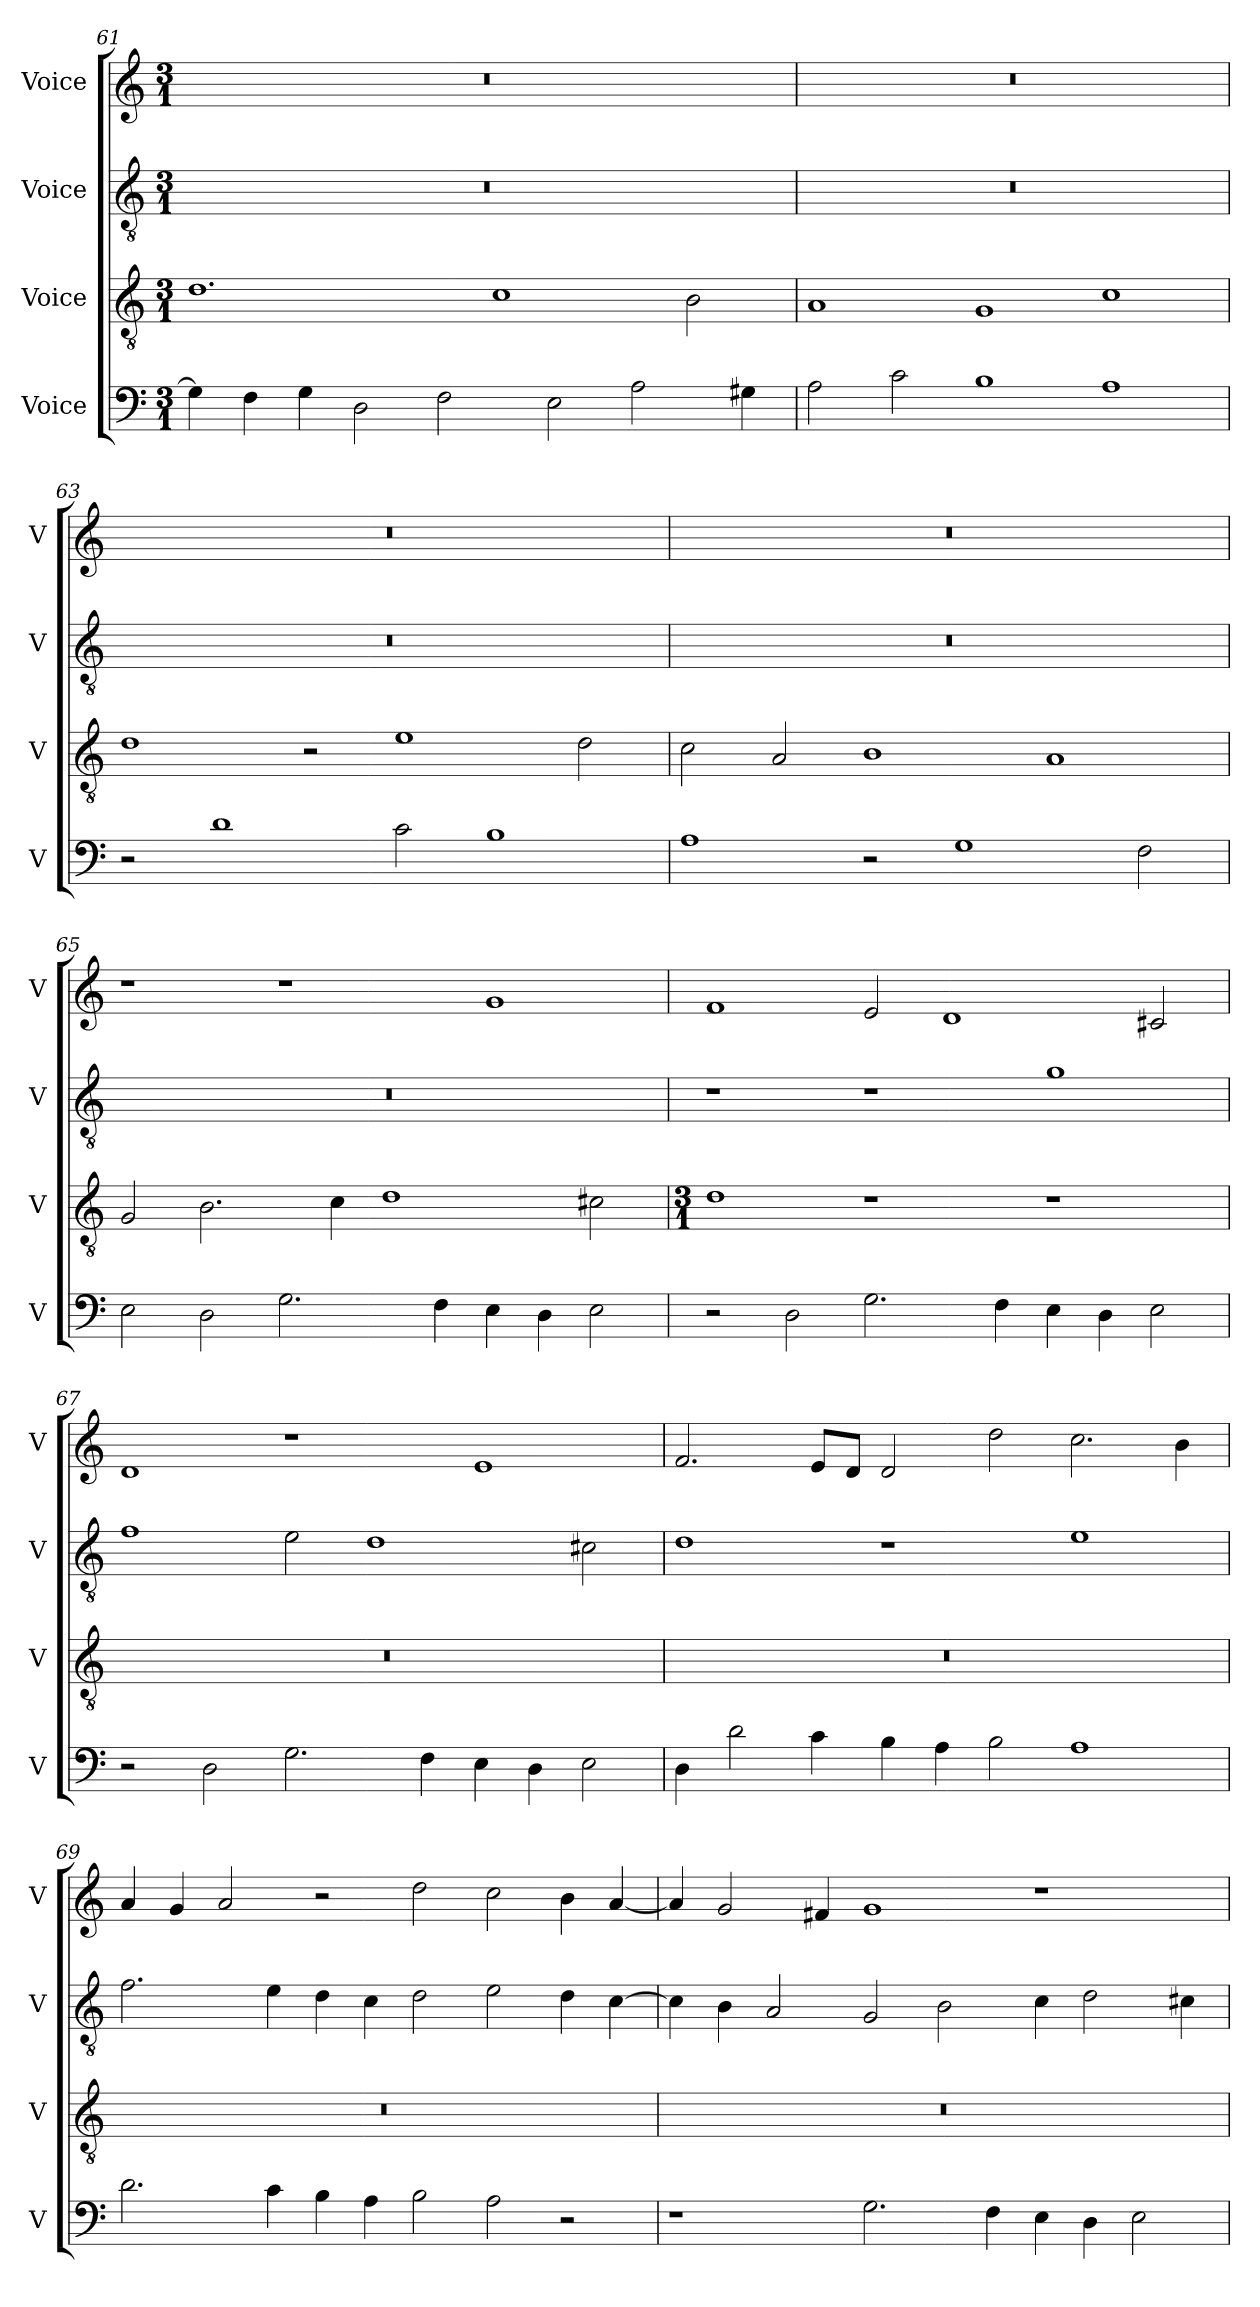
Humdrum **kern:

**kern	**kern	**kern	**kern
*part4	*part3	*part2	*part1
*staff4	*staff3	*staff2	*staff1
*I"Voice	*I"Voice	*I"Voice	*I"Voice
*I'V	*I'V	*I'V	*I'V
*clefF4	*clefGv2	*clefGv2	*clefG2
*k[]	*k[]	*k[]	*k[]
*M3/1	*M3/1	*M3/1	*M3/1
=61	=61	=61	=61
4G\]	1.d	0.r	0.r
4F\	.	.	.
4G\	.	.	.
2D\	.	.	.
2F\	.	.	.
.	1c	.	.
2E\	.	.	.
2A\	.	.	.
.	2B\	.	.
4G#X\	.	.	.
!!LO:PB:g=z
=62	=62	=62	=62
2A\	1A	0.r	0.r
2c\	.	.	.
1B	1G	.	.
1A	1c	.	.
=63	=63	=63	=63
2r	1d	0.r	0.r
1d	.	.	.
.	2r	.	.
2c\	1e	.	.
1B	.	.	.
.	2d\	.	.
=64	=64	=64	=64
1A	2c\	0.r	0.r
.	2A/	.	.
2r	1B	.	.
1G	.	.	.
.	1A	.	.
2F\	.	.	.
!!LO:LB:g=z
=65	=65	=65	=65
2E\	2G/	0.r	1r
2D\	2.B\	.	.
2.G\	.	.	1r
.	4c\	.	.
.	1d	.	.
4F\	.	.	.
4E\	.	.	1g
4D\	.	.	.
2E\	2c#X\	.	.
=66	=66	=66	=66
*	*M3/1	*	*
2r	1d	1r	1f
2D\	.	.	.
2.G\	1r	1r	2e/
.	.	.	1d
4F\	.	.	.
4E\	1r	1g	.
4D\	.	.	.
2E\	.	.	2c#X/
!!LO:LB:g=z
=67	=67	=67	=67
2r	0.r	1f	1d
2D\	.	.	.
2.G\	.	2e\	1r
.	.	1d	.
4F\	.	.	.
4E\	.	.	1e
4D\	.	.	.
2E\	.	2c#X\	.
=68	=68	=68	=68
4D\	0.r	1d	2.f/
2d\	.	.	.
4c\	.	.	8e/L
.	.	.	8d/J
4B\	.	1r	2d/
4A\	.	.	.
2B\	.	.	2dd\
1A	.	1e	2.cc\
.	.	.	4b\
!!LO:LB:g=z
=69	=69	=69	=69
2.d\	0.r	2.f\	4a/
.	.	.	4g/
.	.	.	2a/
4c\	.	4e\	.
4B\	.	4d\	2r
4A\	.	4c\	.
2B\	.	2d\	2dd\
2A\	.	2e\	2cc\
2r	.	4d\	4b\
.	.	[4c\	[4a/
=70	=70	=70	=70
1r	0.r	4c\]	4a/]
.	.	4B\	2g/
.	.	2A/	.
.	.	.	4f#X/
2.G\	.	2G/	1g
.	.	2B\	.
4F\	.	.	.
4E\	.	4c\	1r
4D\	.	2d\	.
2E\	.	.	.
.	.	4c#X\	.
=	=	=	=
*-	*-	*-	*-
